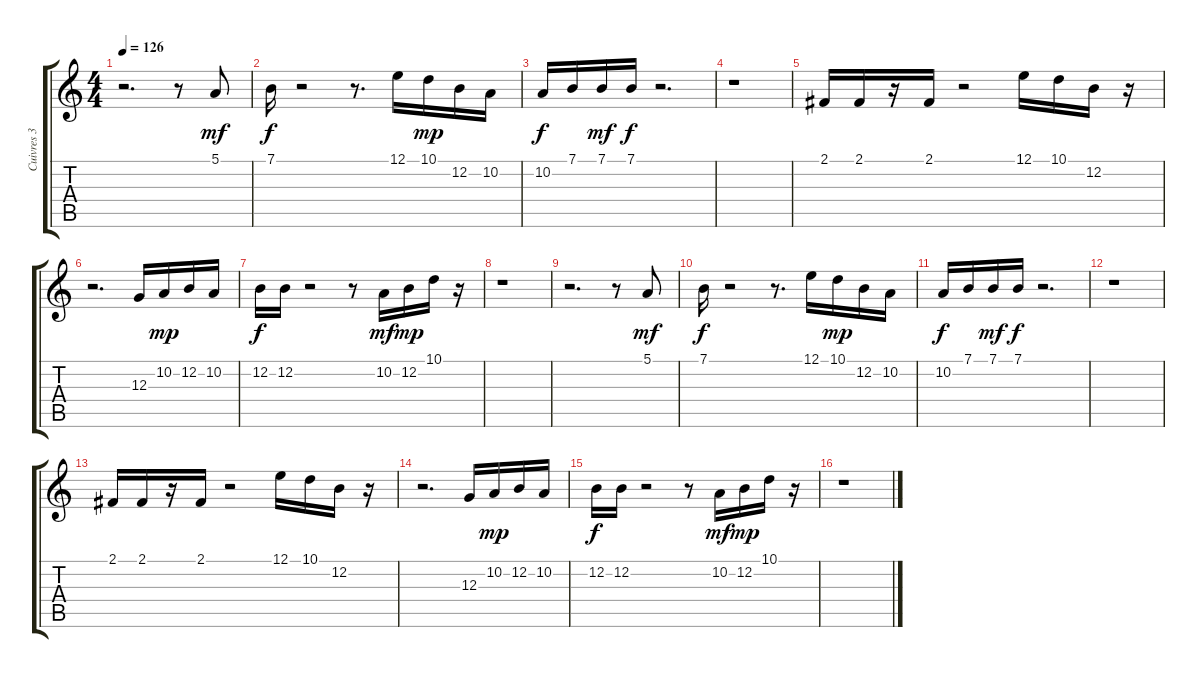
\track ("Cuivres 3" "Cuivres 3") {instrument frenchhorn}
\staff {score tabs}
\tuning (E4 B3 G3 D3 A2 E2) {hide}
\ts (4 4)
\tempo 126
\clef g2
\ks c
r.2{d dy f} r.8 5.1.8{dy mf} |
7.1.16{dy f} r.2 r.8{d} 12.1.16 10.1.16{dy mp} 12.2.16 10.2.16 |
10.2.16{dy f} 7.1.16 7.1.16{dy mf} 7.1.16{dy f} r.2{d} |
r.1 |
2.1.16 2.1.16 r.16 2.1.16 r.2 12.1.16 10.1.16 12.2.16 r.16 |
r.2{d} 12.3.16 10.2.16{dy mp} 12.2.16 10.2.16 |
12.2.16{dy f} 12.2.16 r.2 r.8 10.2.16{dy mf} 12.2.16{dy mp} 10.1.16 r.16 |
r.1 |
r.2{d} r.8 5.1.8{dy mf volume 10} |
7.1.16{dy f volume 9} r.2 r.8{d} 12.1.16{volume 8} 10.1.16{dy mp} 12.2.16 10.2.16 |
10.2.16{dy f volume 8} 7.1.16 7.1.16{dy mf} 7.1.16{dy f} r.2{d} |
r.1 |
2.1.16{volume 5} 2.1.16 r.16 2.1.16 r.2 12.1.16{volume 4} 10.1.16 12.2.16 r.16 |
r.2{d} 12.3.16{volume 2} 10.2.16{dy mp} 12.2.16 10.2.16{volume 2} |
12.2.16{dy f} 12.2.16 r.2 r.8 10.2.16{dy mf volume 0} 12.2.16{dy mp} 10.1.16 r.16 |
r.1
